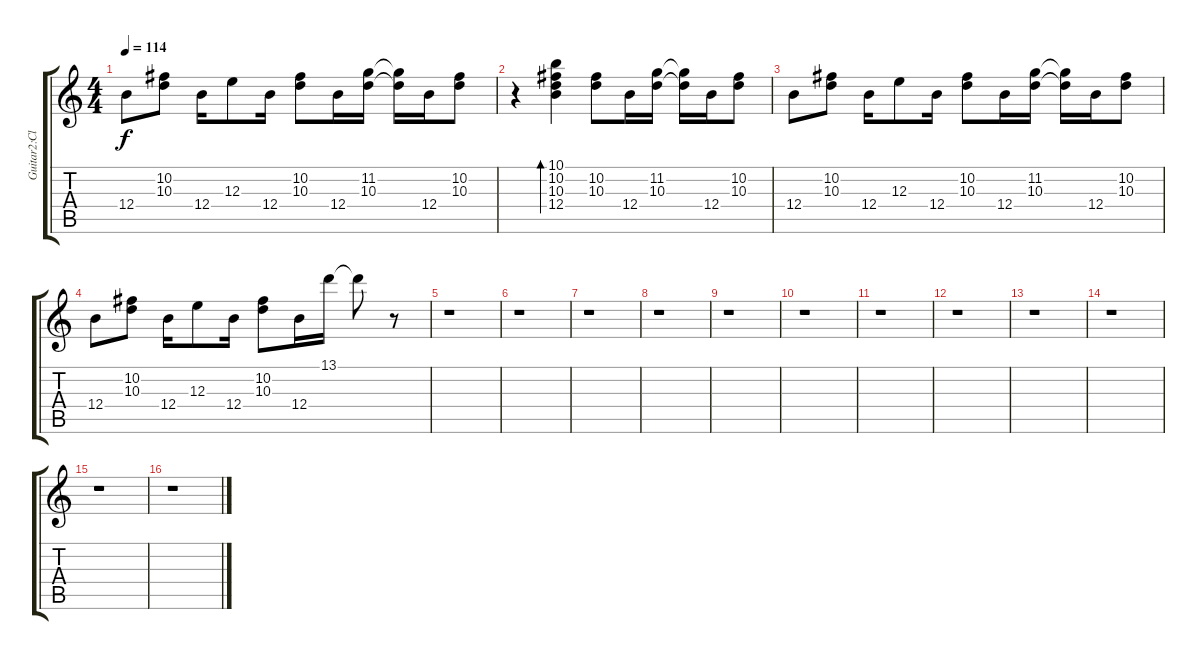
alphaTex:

\track ("Guitar2:Clean<1 Half Down, 6th=B>" "Guitar2:Cl") {instrument electricguitarclean}
\staff {score tabs}
\tuning (Db4 Ab3 E3 B2 Gb2 B1) {hide}
\ts (4 4)
\tempo 114
\clef g2
\ks c
12.4.8{dy f} (10.2 10.3).8 12.4.16 12.3.8 12.4.16 (10.2 10.3).8 12.4.16 (11.2 10.3).16 (11.2{t} 10.3{t}).16 12.4.16 (10.2 10.3).8 |
r.4 (10.1 10.2 10.3 12.4).4{bd 240} (10.2 10.3).8 12.4.16 (11.2 10.3).16 (11.2{t} 10.3{t}).16 12.4.16 (10.2 10.3).8 |
12.4.8 (10.2 10.3).8 12.4.16 12.3.8 12.4.16 (10.2 10.3).8 12.4.16 (11.2 10.3).16 (11.2{t} 10.3{t}).16 12.4.16 (10.2 10.3).8 |
12.4.8 (10.2 10.3).8 12.4.16 12.3.8 12.4.16 (10.2 10.3).8 12.4.16 13.1.16 13.1{t}.8 r.8 |
r.1 |
r.1 |
r.1 |
r.1 |
r.1 |
r.1 |
r.1 |
r.1 |
r.1 |
r.1 |
r.1 |
r.1
